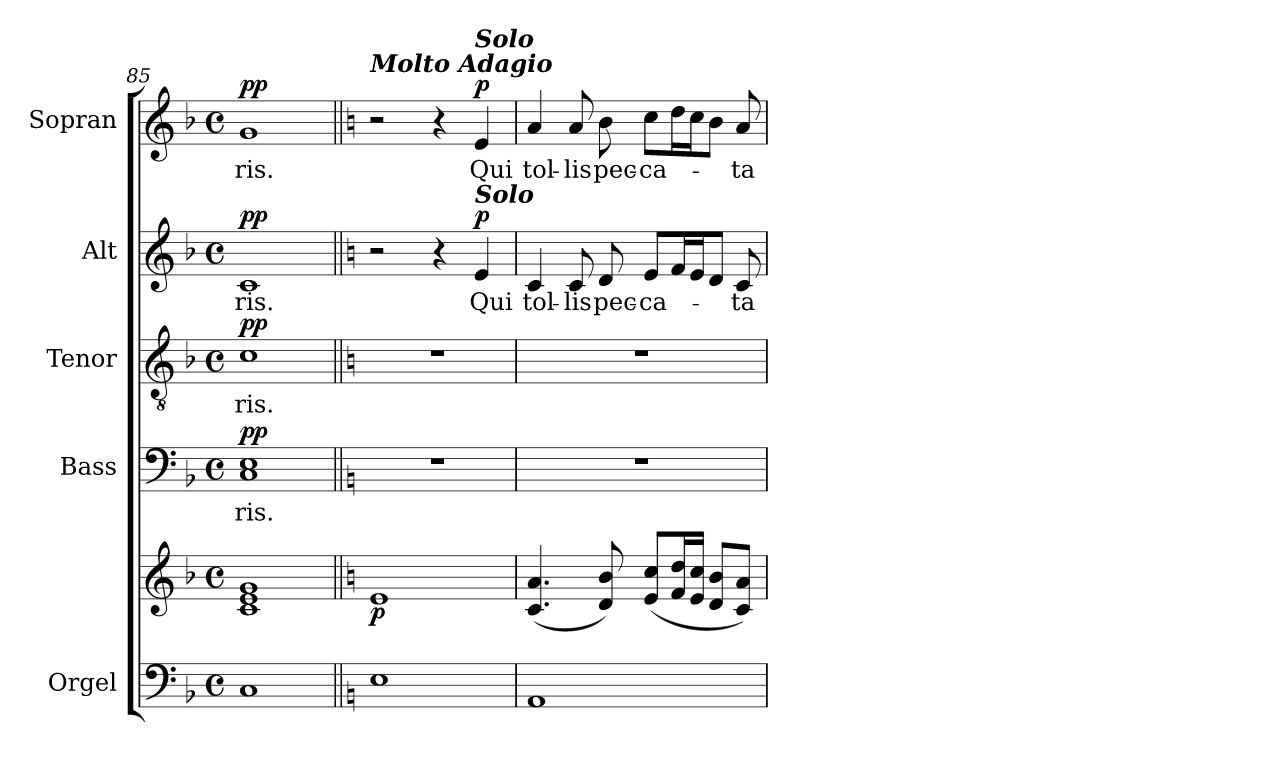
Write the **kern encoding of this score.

**kern	**kern	**dynam	**kern	**text	**dynam	**kern	**text	**dynam	**kern	**text	**dynam	**kern	**text	**dynam
*part5	*part5	*part5	*part4	*part4	*part4	*part3	*part3	*part3	*part2	*part2	*part2	*part1	*part1	*part1
*staff6	*staff5	*staff5/6	*staff4	*staff4	*staff4	*staff3	*staff3	*staff3	*staff2	*staff2	*staff2	*staff1	*staff1	*staff1
*I"Orgel	*	*	*I"Bass	*	*	*I"Tenor	*	*	*I"Alt	*	*	*I"Sopran	*	*
*I'Org.	*	*	*I'B.	*	*	*I'T.	*	*	*I'A.	*	*	*I'S.	*	*
*clefF4	*clefG2	*	*clefF4	*	*	*clefGv2	*	*	*clefG2	*	*	*clefG2	*	*
*k[b-]	*k[b-]	*	*k[b-]	*	*	*k[b-]	*	*	*k[b-]	*	*	*k[b-]	*	*
*F:	*F:	*	*F:	*	*	*F:	*	*	*F:	*	*	*F:	*	*
*M4/4	*M4/4	*	*M4/4	*	*	*M4/4	*	*	*M4/4	*	*	*M4/4	*	*
*met(c)	*met(c)	*	*met(c)	*	*	*met(c)	*	*	*met(c)	*	*	*met(c)	*	*
=85	=85	=85	=85	=85	=85	=85	=85	=85	=85	=85	=85	=85	=85	=85
!	!	!	!	!LO:LY:b	!LO:DY:a	!	!LO:LY:b	!LO:DY:a	!	!LO:LY:b	!LO:DY:a	!	!LO:LY:b	!LO:DY:a
1C	1c 1e 1g	.	1C 1E	-ris.	pp	1c	-ris.	pp	1c	-ris.	pp	1g	-ris.	pp
=86||	=86||	=86||	=86||	=86||	=86||	=86||	=86||	=86||	=86||	=86||	=86||	=86||	=86||	=86||
*k[]	*k[]	*	*k[]	*	*	*k[]	*	*	*k[]	*	*	*k[]	*	*
*C:	*C:	*	*C:	*	*	*C:	*	*	*C:	*	*	*C:	*	*
!	!	!	!	!	!	!	!	!	!	!	!	!LO:TX:a:Bi:t=Molto Adagio	!	!
!	!	!LO:DY:b	!	!	!	!	!	!	!	!	!	!	!	!
1E	1e	p	1r	.	.	1r	.	.	2r	.	.	2r	.	.
.	.	.	.	.	.	.	.	.	4r	.	.	4r	.	.
!	!	!	!	!	!	!	!	!	!	!	!	!LO:TX:a:Bi:t=Solo	!	!
!	!	!	!	!	!	!	!	!	!LO:TX:a:Bi:t=Solo	!	!	!	!	!
!	!	!	!	!	!	!	!	!	!	!LO:LY:b	!LO:DY:a	!	!LO:LY:b	!LO:DY:a
.	.	.	.	.	.	.	.	.	4e/	Qui	p	4e/	Qui	p
=87	=87	=87	=87	=87	=87	=87	=87	=87	=87	=87	=87	=87	=87	=87
!	!	!	!	!	!	!	!	!	!	!LO:LY:b	!	!	!LO:LY:b	!
1AA	(<4.c/ 4.a/	.	1r	.	.	1r	.	.	4c/	tol-	.	4a/	tol-	.
!	!	!	!	!	!	!	!	!	!	!LO:LY:b	!	!	!LO:LY:b	!
.	.	.	.	.	.	.	.	.	8c/	-lis	.	8a/	-lis	.
!	!	!	!	!	!	!	!	!	!	!LO:LY:b	!	!	!LO:LY:b	!
.	8d/ 8b/)	.	.	.	.	.	.	.	8d/	pec-	.	8b\	pec-	.
!	!	!	!	!	!	!	!	!	!	!LO:LY:b	!	!	!LO:LY:b	!
.	(<8e/ 8cc/L	.	.	.	.	.	.	.	8e/L	-ca-	.	8cc\L	-ca-	.
.	16f/ 16dd/L	.	.	.	.	.	.	.	16f/L	.	.	16dd\L	.	.
.	16e/ 16cc/JJ	.	.	.	.	.	.	.	16e/J	.	.	16cc\J	.	.
.	8d/ 8b/L	.	.	.	.	.	.	.	8d/J	.	.	8b\J	.	.
!	!	!	!	!	!	!	!	!	!	!LO:LY:b	!	!	!LO:LY:b	!
.	8c/ 8a/J)	.	.	.	.	.	.	.	8c/	-ta	.	8a/	-ta	.
=	=	=	=	=	=	=	=	=	=	=	=	=	=	=
*-	*-	*-	*-	*-	*-	*-	*-	*-	*-	*-	*-	*-	*-	*-
